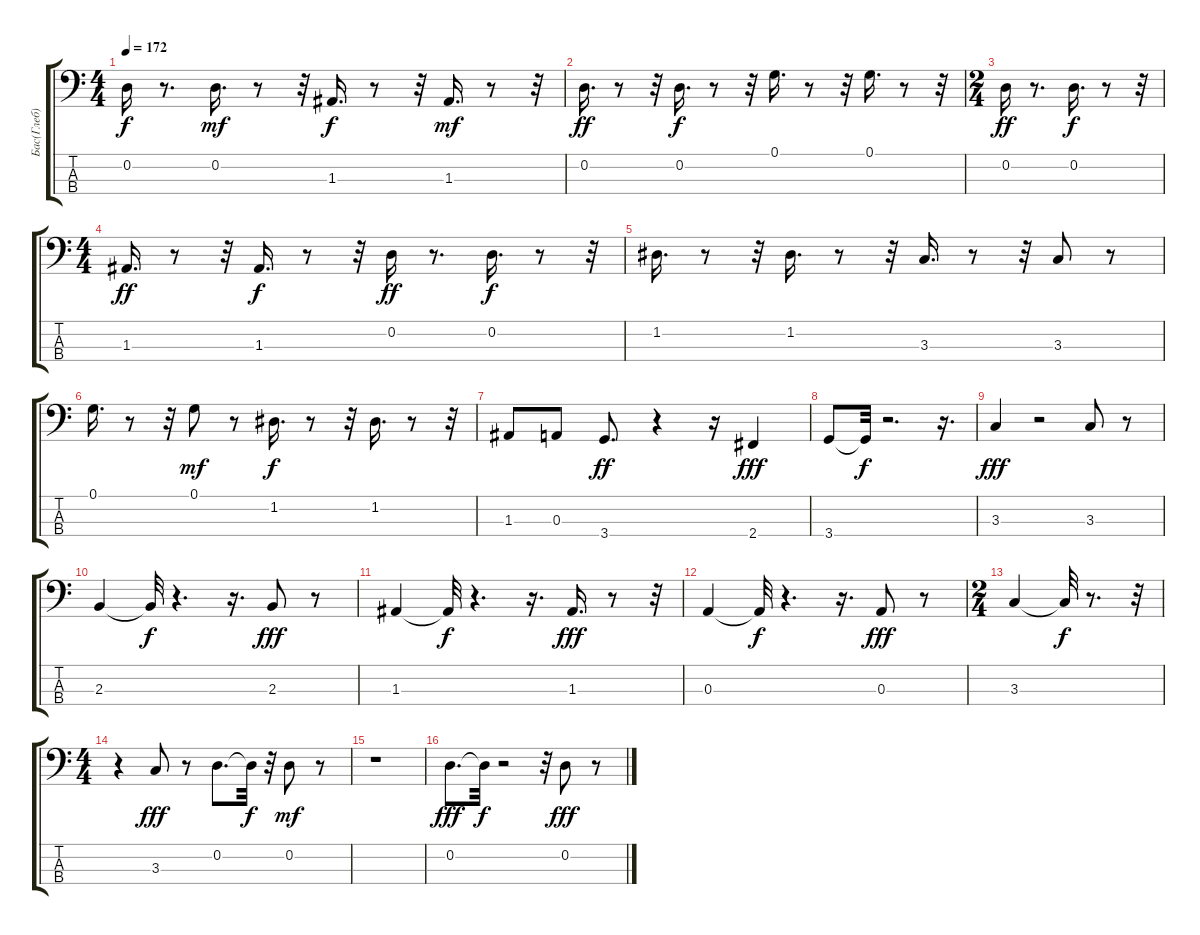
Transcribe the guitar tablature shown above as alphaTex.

\track ("Бас(Глеб)" "Бас(Глеб)") {instrument electricbassfinger}
\staff {score tabs}
\tuning (G2 D2 A1 E1) {hide}
\ts (4 4)
\tempo 172
\clef f4
\ks c
0.2.16{dy f} r.8{d} 0.2.16{d dy mf} r.8 r.32 1.3.16{d dy f} r.8 r.32 1.3.16{d dy mf} r.8 r.32 |
0.2.16{d dy ff} r.8 r.32 0.2.16{d dy f} r.8 r.32 0.1.16{d} r.8 r.32 0.1.16{d} r.8 r.32 |
\ts (2 4)
0.2.16{dy ff} r.8{d} 0.2.16{d dy f} r.8 r.32 |
\ts (4 4)
1.3.16{d dy ff} r.8 r.32 1.3.16{d dy f} r.8 r.32 0.2.16{dy ff} r.8{d} 0.2.16{d dy f} r.8 r.32 |
1.2.16{d} r.8 r.32 1.2.16{d} r.8 r.32 3.3.16{d} r.8 r.32 3.3.8 r.8 |
0.1.16{d} r.8 r.32 0.1.8{dy mf} r.8 1.2.16{d dy f} r.8 r.32 1.2.16{d} r.8 r.32 |
1.3.8 0.3.8 3.4.8{d dy ff} r.4 r.16 2.4.4{dy fff} |
3.4.8 3.4{t}.32{dy f} r.2{d} r.16{d} |
3.3.4{dy fff} r.2 3.3.8 r.8 |
2.3.4 2.3{t}.32{dy f} r.4{d} r.16{d} 2.3.8{dy fff} r.8 |
1.3.4 1.3{t}.32{dy f} r.4{d} r.16{d} 1.3.16{d dy fff} r.8 r.32 |
0.3.4 0.3{t}.32{dy f} r.4{d} r.16{d} 0.3.8{dy fff} r.8 |
\ts (2 4)
3.3.4 3.3{t}.32{dy f} r.8{d} r.32 |
\ts (4 4)
r.4 3.3.8{dy fff} r.8 0.2.8{d} 0.2{t}.32{dy f} r.32 0.2.8{dy mf} r.8 |
r.1 |
0.2.8{d dy fff} 0.2{t}.32{dy f} r.2 r.32 0.2.8{dy fff} r.8
